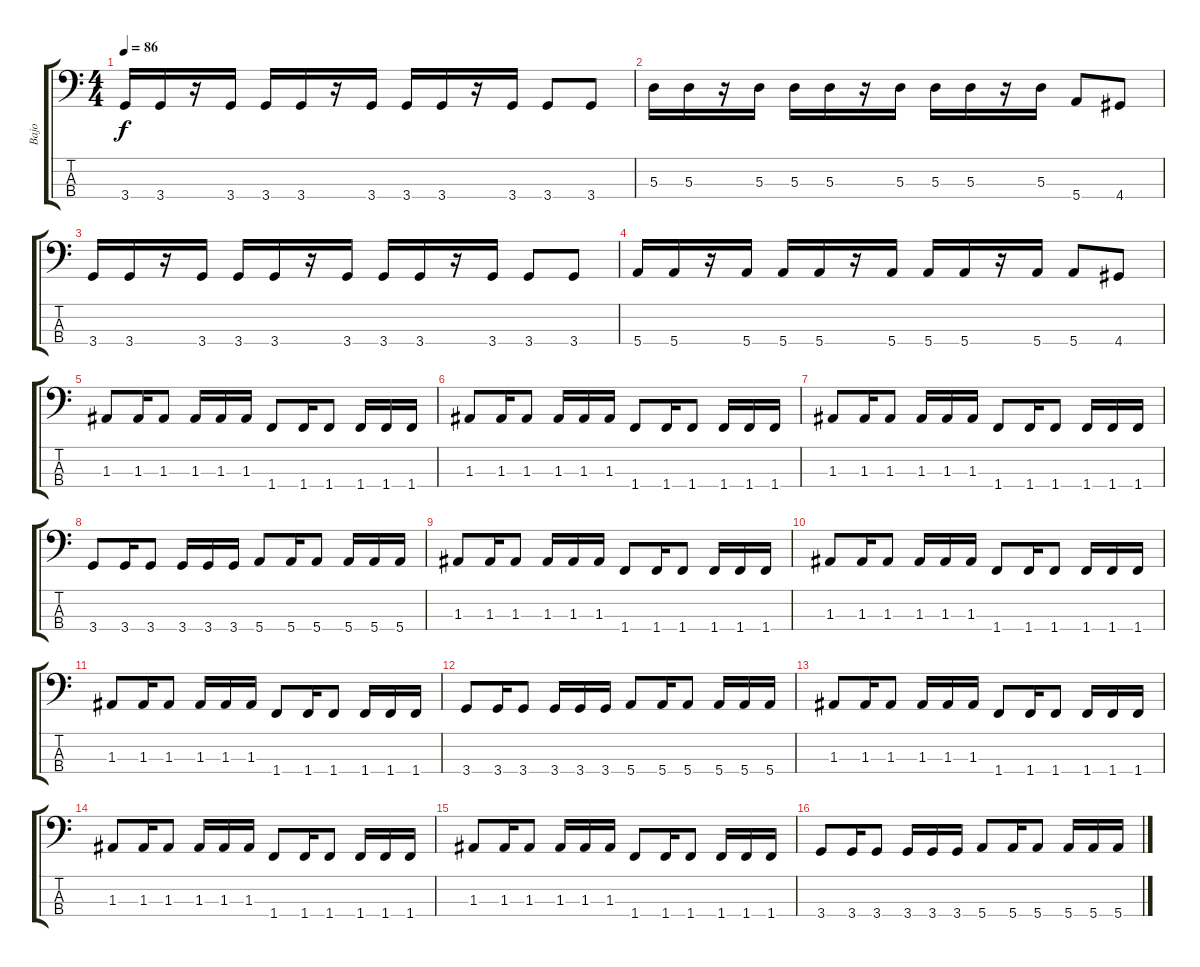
\track ("Bajo" "Bajo") {instrument electricbasspick}
\staff {score tabs}
\tuning (G2 D2 A1 E1) {hide}
\ts (4 4)
\tempo 86
\clef f4
\ks c
3.4.16{dy f} 3.4.16 r.16 3.4.16 3.4.16 3.4.16 r.16 3.4.16 3.4.16 3.4.16 r.16 3.4.16 3.4.8 3.4.8 |
5.3.16 5.3.16 r.16 5.3.16 5.3.16 5.3.16 r.16 5.3.16 5.3.16 5.3.16 r.16 5.3.16 5.4.8 4.4.8 |
3.4.16 3.4.16 r.16 3.4.16 3.4.16 3.4.16 r.16 3.4.16 3.4.16 3.4.16 r.16 3.4.16 3.4.8 3.4.8 |
5.4.16 5.4.16 r.16 5.4.16 5.4.16 5.4.16 r.16 5.4.16 5.4.16 5.4.16 r.16 5.4.16 5.4.8 4.4.8 |
1.3.8 1.3.16 1.3.8 1.3.16 1.3.16 1.3.16 1.4.8 1.4.16 1.4.8 1.4.16 1.4.16 1.4.16 |
1.3.8 1.3.16 1.3.8 1.3.16 1.3.16 1.3.16 1.4.8 1.4.16 1.4.8 1.4.16 1.4.16 1.4.16 |
1.3.8 1.3.16 1.3.8 1.3.16 1.3.16 1.3.16 1.4.8 1.4.16 1.4.8 1.4.16 1.4.16 1.4.16 |
3.4.8 3.4.16 3.4.8 3.4.16 3.4.16 3.4.16 5.4.8 5.4.16 5.4.8 5.4.16 5.4.16 5.4.16 |
1.3.8 1.3.16 1.3.8 1.3.16 1.3.16 1.3.16 1.4.8 1.4.16 1.4.8 1.4.16 1.4.16 1.4.16 |
1.3.8 1.3.16 1.3.8 1.3.16 1.3.16 1.3.16 1.4.8 1.4.16 1.4.8 1.4.16 1.4.16 1.4.16 |
1.3.8 1.3.16 1.3.8 1.3.16 1.3.16 1.3.16 1.4.8 1.4.16 1.4.8 1.4.16 1.4.16 1.4.16 |
3.4.8 3.4.16 3.4.8 3.4.16 3.4.16 3.4.16 5.4.8 5.4.16 5.4.8 5.4.16 5.4.16 5.4.16 |
1.3.8 1.3.16 1.3.8 1.3.16 1.3.16 1.3.16 1.4.8 1.4.16 1.4.8 1.4.16 1.4.16 1.4.16 |
1.3.8 1.3.16 1.3.8 1.3.16 1.3.16 1.3.16 1.4.8 1.4.16 1.4.8 1.4.16 1.4.16 1.4.16 |
1.3.8 1.3.16 1.3.8 1.3.16 1.3.16 1.3.16 1.4.8 1.4.16 1.4.8 1.4.16 1.4.16 1.4.16 |
3.4.8 3.4.16 3.4.8 3.4.16 3.4.16 3.4.16 5.4.8 5.4.16 5.4.8 5.4.16 5.4.16 5.4.16
